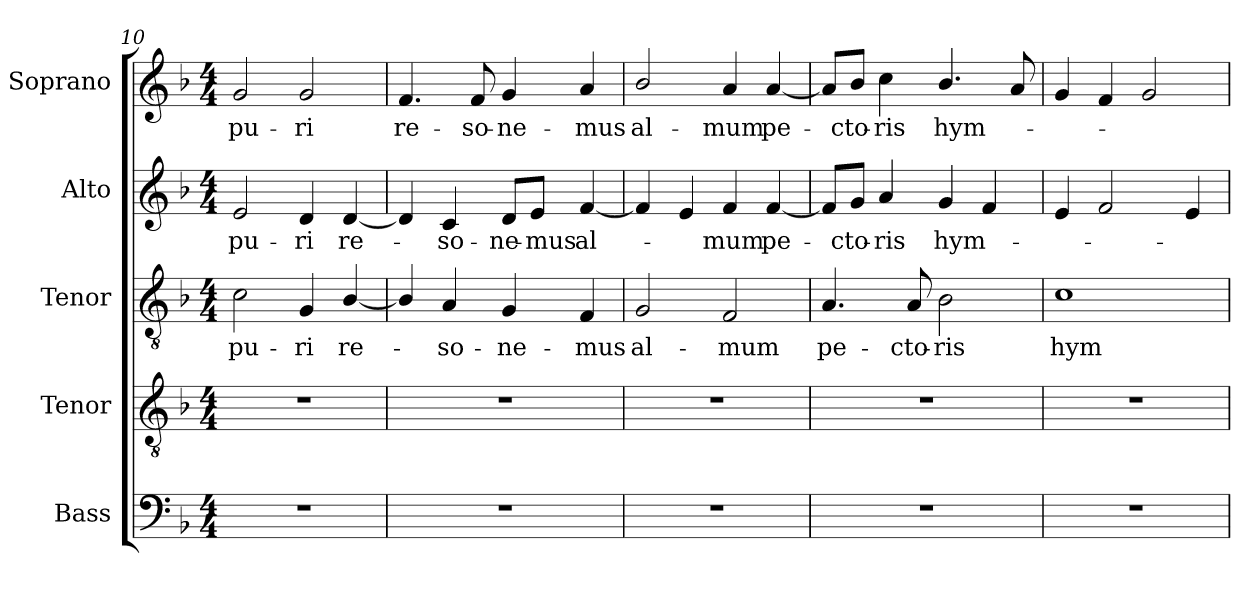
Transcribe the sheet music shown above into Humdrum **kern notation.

**kern	**kern	**kern	**text	**kern	**text	**kern	**text
*part5	*part4	*part3	*part3	*part2	*part2	*part1	*part1
*staff5	*staff4	*staff3	*staff3	*staff2	*staff2	*staff1	*staff1
*I"Bass	*I"Tenor	*I"Tenor	*	*I"Alto	*	*I"Soprano	*
*I'B.	*I'T.	*I'T.	*	*I'A.	*	*I'S.	*
*clefF4	*clefGv2	*clefGv2	*	*clefG2	*	*clefG2	*
*	*ITrd7c12	*ITrd7c12	*	*	*	*	*
*k[b-]	*k[b-]	*k[b-]	*	*k[b-]	*	*k[b-]	*
*F:	*F:	*F:	*	*F:	*	*F:	*
*M4/4	*M4/4	*M4/4	*	*M4/4	*	*M4/4	*
=10	=10	=10	=10	=10	=10	=10	=10
!	!	!	!LO:LY:b:color=#000000	!	!	!	!
!	!	!	!	!	!LO:LY:b:color=#000000	!	!
!	!	!	!	!	!	!	!LO:LY:b:color=#000000
1r	1r	2Ci\	pu-	2ei/	pu-	2gi/	pu-
!	!	!	!LO:LY:b:color=#000000	!	!	!	!
!	!	!	!	!	!LO:LY:b:color=#000000	!	!
!	!	!	!	!	!	!	!LO:LY:b:color=#000000
.	.	4GGi/	-ri	4di/	-ri	2gi/	-ri
!	!	!	!LO:LY:b:color=#000000	!	!	!	!
!	!	!	!	!	!LO:LY:b:color=#000000	!	!
.	.	[4BB-i/	re-	[4di/	re-	.	.
=11	=11	=11	=11	=11	=11	=11	=11
!	!	!	!	!	!	!	!LO:LY:b:color=#000000
1r	1r	4BB-i/]	.	4di/]	.	4.fi/	re-
!	!	!	!LO:LY:b:color=#000000	!	!	!	!
!	!	!	!	!	!LO:LY:b:color=#000000	!	!
.	.	4AAi/	-so-	4ci/	-so-	.	.
!	!	!	!	!	!	!	!LO:LY:b:color=#000000
.	.	.	.	.	.	8fi/	-so-
!	!	!	!LO:LY:b:color=#000000	!	!	!	!
!	!	!	!	!	!LO:LY:b:color=#000000	!	!
!	!	!	!	!	!	!	!LO:LY:b:color=#000000
.	.	4GGi/	-ne-	8di/L	-ne-	4gi/	-ne-
!	!	!	!	!	!LO:LY:b:color=#000000	!	!
.	.	.	.	8ei/J	-mus	.	.
!	!	!	!LO:LY:b:color=#000000	!	!	!	!
!	!	!	!	!	!LO:LY:b:color=#000000	!	!
!	!	!	!	!	!	!	!LO:LY:b:color=#000000
.	.	4FFi/	-mus	[4fi/	al-	4ai/	-mus
=12	=12	=12	=12	=12	=12	=12	=12
!	!	!	!LO:LY:b:color=#000000	!	!	!	!
!	!	!	!	!	!	!	!LO:LY:b:color=#000000
1r	1r	2GGi/	al-	4fi/]	.	2b-i/	al-
.	.	.	.	4ei/	.	.	.
!	!	!	!LO:LY:b:color=#000000	!	!	!	!
!	!	!	!	!	!LO:LY:b:color=#000000	!	!
!	!	!	!	!	!	!	!LO:LY:b:color=#000000
.	.	2FFi/	-mum	4fi/	-mum	4ai/	-mum
!	!	!	!	!	!LO:LY:b:color=#000000	!	!
!	!	!	!	!	!	!	!LO:LY:b:color=#000000
.	.	.	.	[4fi/	pe-	[4ai/	pe-
!!LO:LB:g=z
=13	=13	=13	=13	=13	=13	=13	=13
!	!	!	!LO:LY:b:color=#000000	!	!	!	!
1r	1r	4.AAi/	pe-	8fi/L]	.	8ai/L]	.
!	!	!	!	!	!LO:LY:b:color=#000000	!	!
!	!	!	!	!	!	!	!LO:LY:b:color=#000000
.	.	.	.	8gi/J	-cto-	8b-i/J	-cto-
!	!	!	!	!	!LO:LY:b:color=#000000	!	!
!	!	!	!	!	!	!	!LO:LY:b:color=#000000
.	.	.	.	4ai/	-ris	4cci\	-ris
!	!	!	!LO:LY:b:color=#000000	!	!	!	!
.	.	8AAi/	-cto-	.	.	.	.
!	!	!	!LO:LY:b:color=#000000	!	!	!	!
!	!	!	!	!	!LO:LY:b:color=#000000	!	!
!	!	!	!	!	!	!	!LO:LY:b:color=#000000
.	.	2BB-i\	-ris	4gi/	hym-	4.b-i/	hym-
.	.	.	.	4fi/	.	.	.
.	.	.	.	.	.	8ai/	.
=14	=14	=14	=14	=14	=14	=14	=14
!	!	!	!LO:LY:b:color=#000000	!	!	!	!
1r	1r	1Ci	hym-	4ei/	.	4gi/	.
.	.	.	.	2fi/	.	4fi/	.
.	.	.	.	.	.	2gi/	.
.	.	.	.	4ei/	.	.	.
=	=	=	=	=	=	=	=
*-	*-	*-	*-	*-	*-	*-	*-
